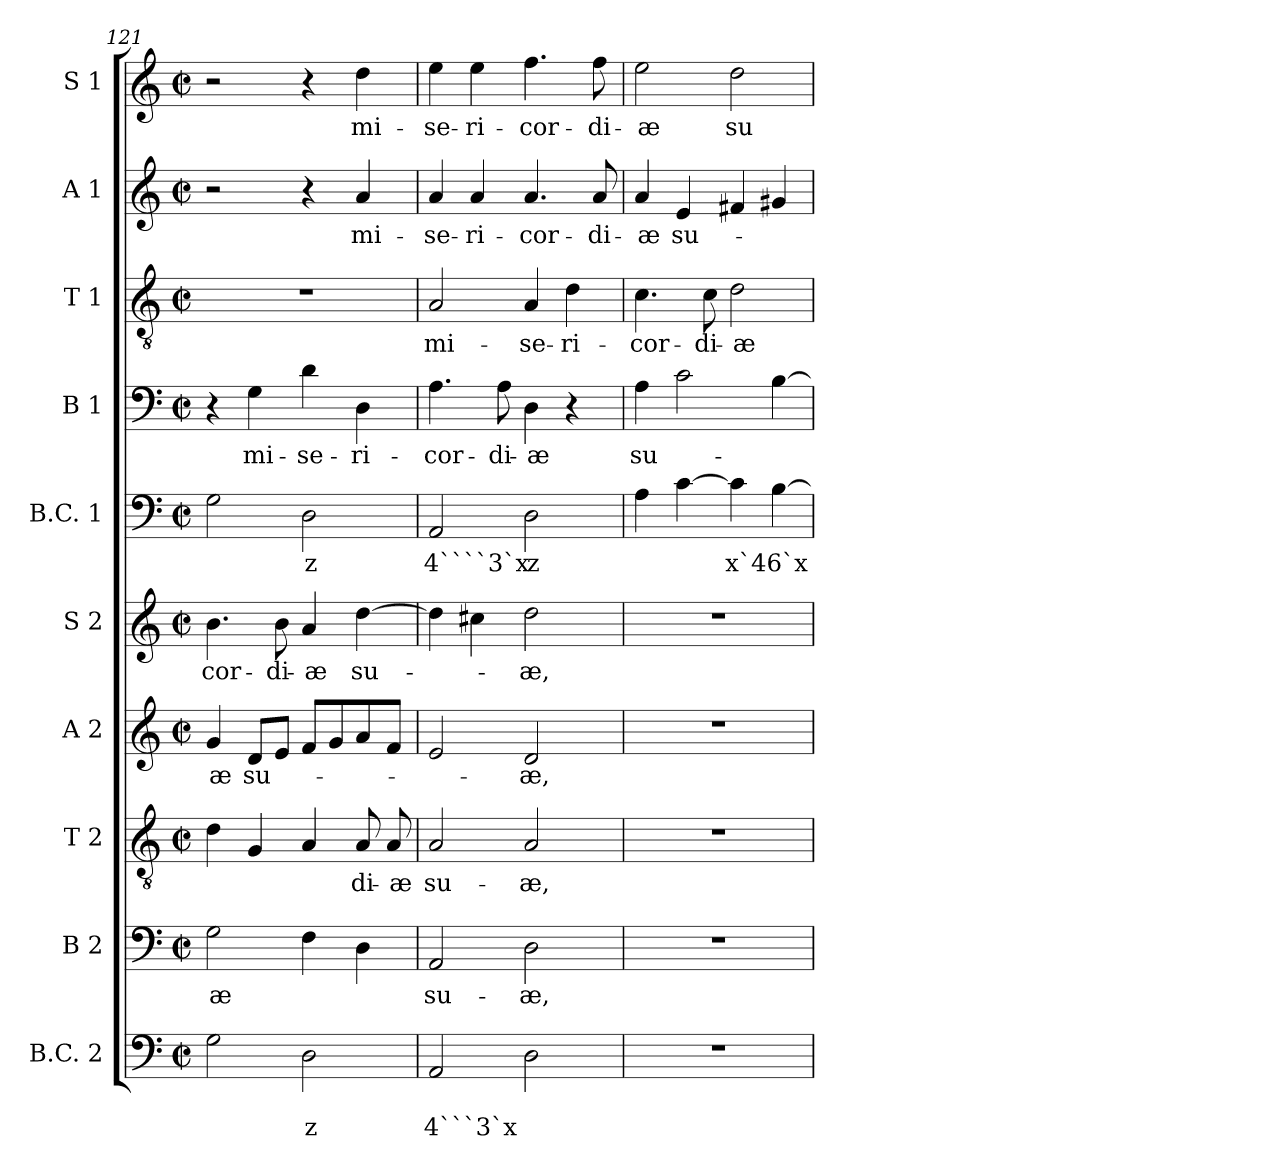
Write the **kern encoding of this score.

**kern	**text	**text	**kern	**text	**kern	**text	**kern	**text	**kern	**text	**kern	**text	**kern	**text	**kern	**text	**kern	**text	**kern	**text
*part10	*part10	*part10	*part9	*part9	*part8	*part8	*part7	*part7	*part6	*part6	*part5	*part5	*part4	*part4	*part3	*part3	*part2	*part2	*part1	*part1
*staff10	*staff10	*staff10	*staff9	*staff9	*staff8	*staff8	*staff7	*staff7	*staff6	*staff6	*staff5	*staff5	*staff4	*staff4	*staff3	*staff3	*staff2	*staff2	*staff1	*staff1
*I"B.C. 2	*	*	*I"B 2	*	*I"T 2	*	*I"A 2	*	*I"S 2	*	*I"B.C. 1	*	*I"B 1	*	*I"T 1	*	*I"A 1	*	*I"S 1	*
*I'BC2	*	*	*I'B2	*	*I'T2	*	*I'A2	*	*I'S2	*	*I'BC1	*	*I'B1	*	*I'T1	*	*I'A1	*	*I'S1	*
*clefF4	*	*	*clefF4	*	*clefGv2	*	*clefG2	*	*clefG2	*	*clefF4	*	*clefF4	*	*clefGv2	*	*clefG2	*	*clefG2	*
*k[]	*	*	*k[]	*	*k[]	*	*k[]	*	*k[]	*	*k[]	*	*k[]	*	*k[]	*	*k[]	*	*k[]	*
*C:	*	*	*C:	*	*C:	*	*C:	*	*C:	*	*C:	*	*C:	*	*C:	*	*C:	*	*C:	*
*M2/2	*	*	*M2/2	*	*M2/2	*	*M2/2	*	*M2/2	*	*M2/2	*	*M2/2	*	*M2/2	*	*M2/2	*	*M2/2	*
*met(c|)	*	*	*met(c|)	*	*met(c|)	*	*met(c|)	*	*met(c|)	*	*met(c|)	*	*met(c|)	*	*met(c|)	*	*met(c|)	*	*met(c|)	*
=121	=121	=121	=121	=121	=121	=121	=121	=121	=121	=121	=121	=121	=121	=121	=121	=121	=121	=121	=121	=121
!	!	!	!	!LO:LY:b	!	!	!	!	!	!	!	!	!	!	!	!	!	!	!	!
!	!	!	!	!	!	!	!	!LO:LY:b	!	!	!	!	!	!	!	!	!	!	!	!
!	!	!	!	!	!	!	!	!	!	!LO:LY:b	!	!	!	!	!	!	!	!	!	!
2G\	.	.	2G\	-æ	4d\	.	4g/	-æ	4.b\	-cor-	2G\	.	4r	.	1r	.	2r	.	2r	.
!	!	!	!	!	!	!	!	!LO:LY:b	!	!	!	!	!	!	!	!	!	!	!	!
!	!	!	!	!	!	!	!	!	!	!	!	!	!	!LO:LY:b	!	!	!	!	!	!
.	.	.	.	.	4G/	.	8d/L	su-	.	.	.	.	4G\	mi-	.	.	.	.	.	.
!	!	!	!	!	!	!	!	!	!	!LO:LY:b	!	!	!	!	!	!	!	!	!	!
.	.	.	.	.	.	.	8e/J	.	8b\	-di-	.	.	.	.	.	.	.	.	.	.
!	!	!LO:LY:b	!	!	!	!	!	!	!	!	!	!	!	!	!	!	!	!	!	!
!	!	!	!	!	!	!	!	!	!	!LO:LY:b	!	!	!	!	!	!	!	!	!	!
!	!	!	!	!	!	!	!	!	!	!	!	!LO:LY:b	!	!	!	!	!	!	!	!
!	!	!	!	!	!	!	!	!	!	!	!	!	!	!LO:LY:b	!	!	!	!	!	!
2D\	.	z	4F\	.	4A/	.	8f/L	.	4a/	-æ	2D\	z	4d\	-se-	.	.	4r	.	4r	.
.	.	.	.	.	.	.	8g/	.	.	.	.	.	.	.	.	.	.	.	.	.
!	!	!	!	!	!	!LO:LY:b	!	!	!	!	!	!	!	!	!	!	!	!	!	!
!	!	!	!	!	!	!	!	!	!	!LO:LY:b	!	!	!	!	!	!	!	!	!	!
!	!	!	!	!	!	!	!	!	!	!	!	!	!	!LO:LY:b	!	!	!	!	!	!
!	!	!	!	!	!	!	!	!	!	!	!	!	!	!	!	!	!	!LO:LY:b	!	!
!	!	!	!	!	!	!	!	!	!	!	!	!	!	!	!	!	!	!	!	!LO:LY:b
.	.	.	4D\	.	8A/	-di-	8a/	.	[4dd\	su-	.	.	4D\	-ri-	.	.	4a/	mi-	4dd\	mi-
!	!	!	!	!	!	!LO:LY:b	!	!	!	!	!	!	!	!	!	!	!	!	!	!
.	.	.	.	.	8A/	-æ	8f/J	.	.	.	.	.	.	.	.	.	.	.	.	.
=122	=122	=122	=122	=122	=122	=122	=122	=122	=122	=122	=122	=122	=122	=122	=122	=122	=122	=122	=122	=122
!	!	!LO:LY:b	!	!	!	!	!	!	!	!	!	!	!	!	!	!	!	!	!	!
!	!	!	!	!LO:LY:b	!	!	!	!	!	!	!	!	!	!	!	!	!	!	!	!
!	!	!	!	!	!	!LO:LY:b	!	!	!	!	!	!	!	!	!	!	!	!	!	!
!	!	!	!	!	!	!	!	!	!	!	!	!LO:LY:b	!	!	!	!	!	!	!	!
!	!	!	!	!	!	!	!	!	!	!	!	!	!	!LO:LY:b	!	!	!	!	!	!
!	!	!	!	!	!	!	!	!	!	!	!	!	!	!	!	!LO:LY:b	!	!	!	!
!	!	!	!	!	!	!	!	!	!	!	!	!	!	!	!	!	!	!LO:LY:b	!	!
!	!	!	!	!	!	!	!	!	!	!	!	!	!	!	!	!	!	!	!	!LO:LY:b
2AA/	.	4```3`x	2AA/	su-	2A/	su-	2e/	.	4dd\]	.	2AA/	4````3`x	4.A\	-cor-	2A/	mi-	4a/	-se-	4ee\	-se-
!	!	!	!	!	!	!	!	!	!	!	!	!	!	!	!	!	!	!LO:LY:b	!	!
!	!	!	!	!	!	!	!	!	!	!	!	!	!	!	!	!	!	!	!	!LO:LY:b
.	.	.	.	.	.	.	.	.	4cc#X\	.	.	.	.	.	.	.	4a/	-ri-	4ee\	-ri-
!	!	!	!	!	!	!	!	!	!	!	!	!	!	!LO:LY:b	!	!	!	!	!	!
.	.	.	.	.	.	.	.	.	.	.	.	.	8A\	-di-	.	.	.	.	.	.
!	!	!	!	!LO:LY:b	!	!	!	!	!	!	!	!	!	!	!	!	!	!	!	!
!	!	!	!	!	!	!LO:LY:b	!	!	!	!	!	!	!	!	!	!	!	!	!	!
!	!	!	!	!	!	!	!	!LO:LY:b	!	!	!	!	!	!	!	!	!	!	!	!
!	!	!	!	!	!	!	!	!	!	!LO:LY:b	!	!	!	!	!	!	!	!	!	!
!	!	!	!	!	!	!	!	!	!	!	!	!LO:LY:b	!	!	!	!	!	!	!	!
!	!	!	!	!	!	!	!	!	!	!	!	!	!	!LO:LY:b	!	!	!	!	!	!
!	!	!	!	!	!	!	!	!	!	!	!	!	!	!	!	!LO:LY:b	!	!	!	!
!	!	!	!	!	!	!	!	!	!	!	!	!	!	!	!	!	!	!LO:LY:b	!	!
!	!	!	!	!	!	!	!	!	!	!	!	!	!	!	!	!	!	!	!	!LO:LY:b
2D\	.	.	2D\	-æ,	2A/	-æ,	2d/	-æ,	2dd\	-æ,	2D\	z	4D\	-æ	4A/	-se-	4.a/	-cor-	4.ff\	-cor-
!	!	!	!	!	!	!	!	!	!	!	!	!	!	!	!	!LO:LY:b	!	!	!	!
.	.	.	.	.	.	.	.	.	.	.	.	.	4r	.	4d\	-ri-	.	.	.	.
!	!	!	!	!	!	!	!	!	!	!	!	!	!	!	!	!	!	!LO:LY:b	!	!
!	!	!	!	!	!	!	!	!	!	!	!	!	!	!	!	!	!	!	!	!LO:LY:b
.	.	.	.	.	.	.	.	.	.	.	.	.	.	.	.	.	8a/	-di-	8ff\	-di-
=123	=123	=123	=123	=123	=123	=123	=123	=123	=123	=123	=123	=123	=123	=123	=123	=123	=123	=123	=123	=123
!	!	!	!	!	!	!	!	!	!	!	!	!	!	!LO:LY:b	!	!	!	!	!	!
!	!	!	!	!	!	!	!	!	!	!	!	!	!	!	!	!LO:LY:b	!	!	!	!
!	!	!	!	!	!	!	!	!	!	!	!	!	!	!	!	!	!	!LO:LY:b	!	!
!	!	!	!	!	!	!	!	!	!	!	!	!	!	!	!	!	!	!	!	!LO:LY:b
1r	.	.	1r	.	1r	.	1r	.	1r	.	4A\	.	4A\	su-	4.c\	-cor-	4a/	-æ	2ee\	-æ
!	!	!	!	!	!	!	!	!	!	!	!	!	!	!	!	!	!	!LO:LY:b	!	!
.	.	.	.	.	.	.	.	.	.	.	[4c\	.	2c\	.	.	.	4e/	su-	.	.
!	!	!	!	!	!	!	!	!	!	!	!	!	!	!	!	!LO:LY:b	!	!	!	!
.	.	.	.	.	.	.	.	.	.	.	.	.	.	.	8c\	-di-	.	.	.	.
!	!	!	!	!	!	!	!	!	!	!	!	!LO:LY:b	!	!	!	!	!	!	!	!
!	!	!	!	!	!	!	!	!	!	!	!	!	!	!	!	!LO:LY:b	!	!	!	!
!	!	!	!	!	!	!	!	!	!	!	!	!	!	!	!	!	!	!	!	!LO:LY:b
.	.	.	.	.	.	.	.	.	.	.	4c\]	x`4	.	.	2d\	-æ	4f#X/	.	2dd\	su-
!	!	!	!	!	!	!	!	!	!	!	!	!LO:LY:b	!	!	!	!	!	!	!	!
.	.	.	.	.	.	.	.	.	.	.	[4B\	6`x	[4B\	.	.	.	4g#X/	.	.	.
=	=	=	=	=	=	=	=	=	=	=	=	=	=	=	=	=	=	=	=	=
*-	*-	*-	*-	*-	*-	*-	*-	*-	*-	*-	*-	*-	*-	*-	*-	*-	*-	*-	*-	*-
